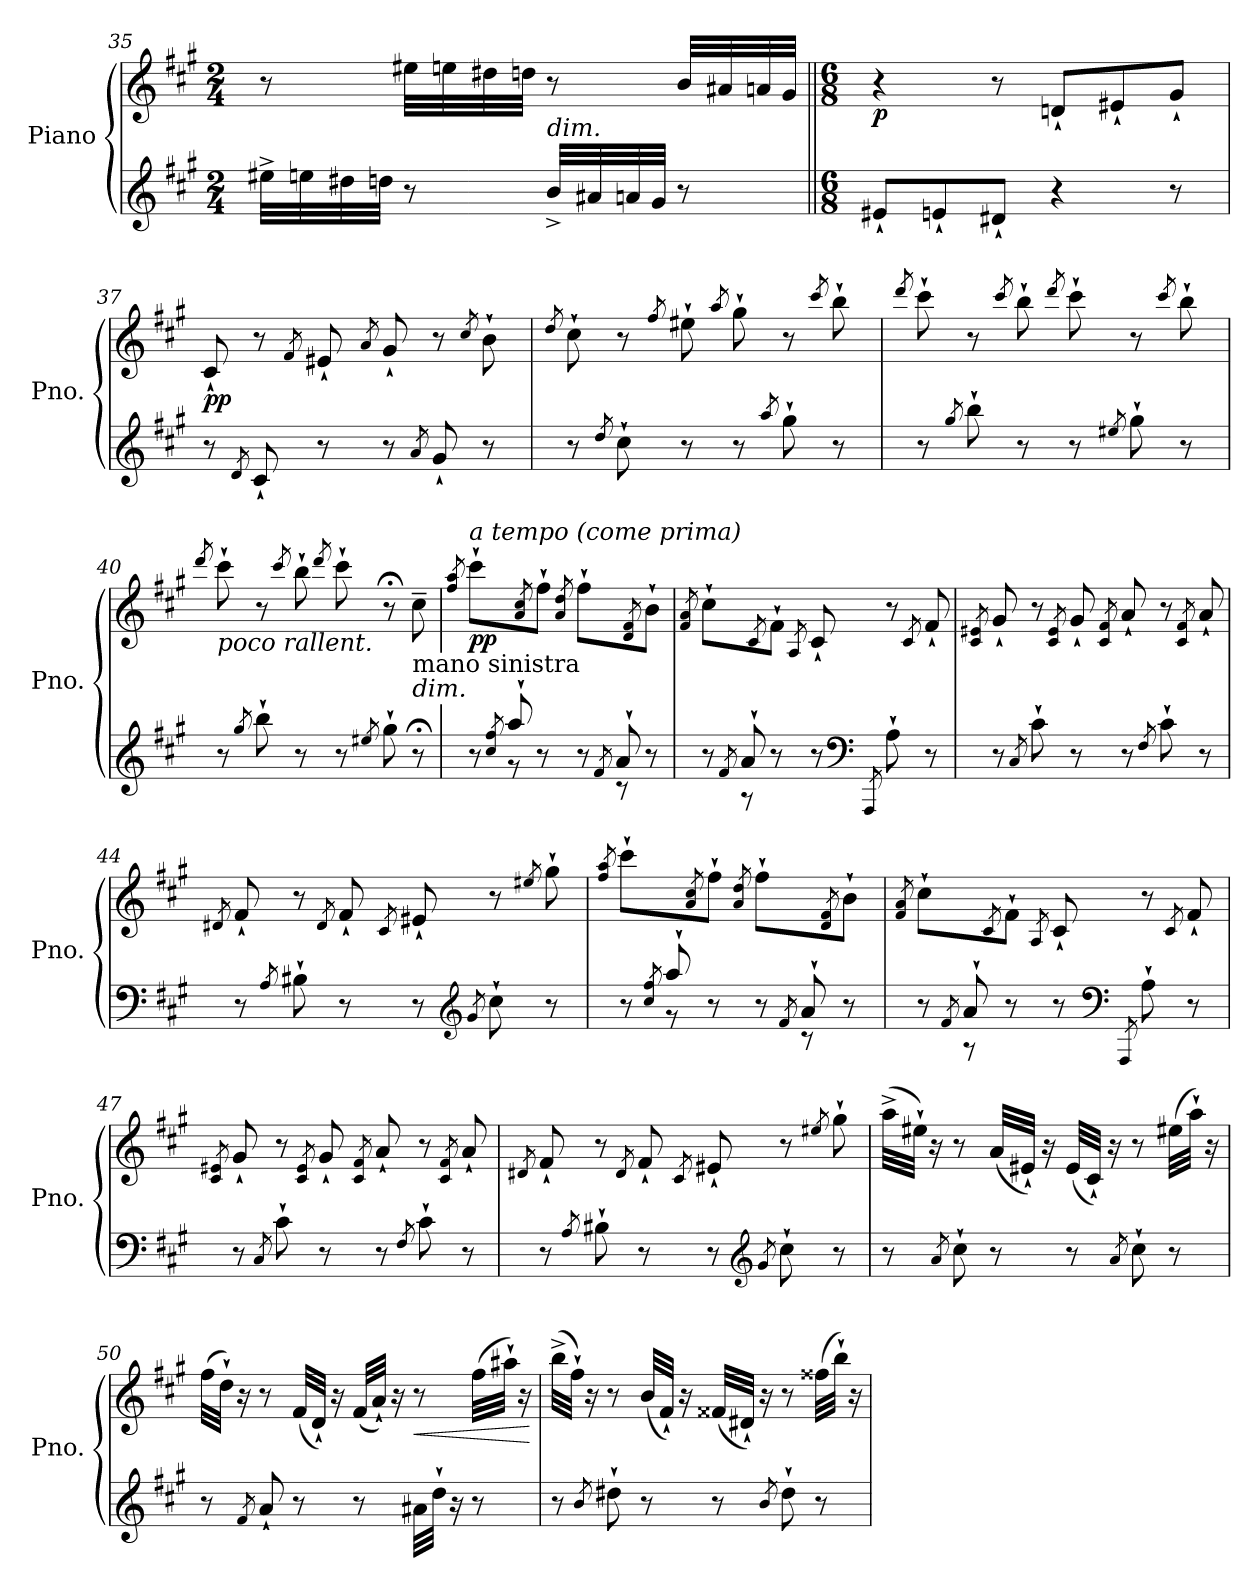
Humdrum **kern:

**kern	**kern	**dynam
*part1	*part1	*part1
*staff2	*staff1	*staff1/2
*I"Piano	*	*
*I'Pno.	*	*
!!LO:LB:g=z
*clefG2	*clefG2	*
*k[f#c#g#]	*k[f#c#g#]	*
*M2/4	*M2/4	*
=35	=35	=35
32ee#X<^\LLL	8r	.
32een<\	.	.
32dd#X<\	.	.
32ddn<\JJJ	.	.
8r	32ee#X\LLL	.
.	32een\	.
.	32dd#X\	.
.	32ddn\JJJ	.
!LO:TX:a:i:t=dim.	!	!
32b<^/LLL	8r	.
32a#X</	.	.
32an</	.	.
32g#</JJJ	.	.
8r	32b/LLL	.
.	32a#X/	.
.	32an/	.
.	32g#/JJJ	.
=36||	=36||	=36||
*M6/8	*M6/8	*
!	!	!LO:DY:b
8e#X<`/L	4r	p
8en<`/	.	.
8d#X<`/J	8r	.
4r	8dn`/L	.
.	8e#X`/	.
8r	8g#`/J	.
=37	=37	=37
!	!	!LO:DY:b
8r	8c#`/	pp
8qd</	.	.
8c#<`/	8r	.
.	8qf#/	.
8r	8e#X`/	.
.	8qa/	.
8r	8g#`/	.
8qa</	.	.
8g#<`/	8r	.
.	8qcc#/	.
8r	8b`\	.
!!LO:LB:g=z
=38	=38	=38
.	8qdd/	.
8r	8cc#`\	.
8qdd</	.	.
8cc#<`\	8r	.
.	8qff#/	.
8r	8ee#X`\	.
.	8qaa/	.
8r	8gg#`\	.
8qaa</	.	.
8gg#<`\	8r	.
.	8qccc#/	.
8r	8bb`\	.
=39	=39	=39
.	8qddd/	.
8r	8ccc#`\	.
8qgg#</	.	.
8bb<`\	8r	.
.	8qccc#/	.
8r	8bb`\	.
.	8qddd/	.
8r	8ccc#`\	.
8qee#X</	.	.
8gg#<`\	8r	.
.	8qccc#/	.
8r	8bb`\	.
=40	=40	=40
.	8qddd/	.
!	!LO:TX:b:i:t=poco rallent.	!
8r	8ccc#`\	.
8qgg#</	.	.
8bb`\	8r	.
.	8qccc#/	.
8r	8bb`\	.
.	8qddd/	.
8r	8ccc#`\	.
8qee#X</	.	.
8gg#<`\	8r;<	.
!	!LO:TX:b:t=mano sinistra	!
!	!LO:TX:b:i:t=dim.	!
8r;	8cc#~\	.
=41	=41	=41
*	*MM180	*
.	8qff#/ 8qaa/	.
*^	*	*
!	!	!LO:TX:a:i:t=a tempo (come prima)	!
!	!	!	!LO:DY:b
8ryy	8r	8ccc#`\L	pp
8qcc#/ 8qff#/	.	.	.
8aa`/	8r	8ryy	.
.	.	8qa/ 8qcc#/	.
4ryy	8r	8ff#`\J	.
.	.	8qa/ 8qdd/	.
.	8r	8ff#`\L	.
8qf#/	.	.	.
8a`/	8r	8ryy	.
.	.	8qd/ 8qf#/	.
8ryy	8r	8b`\J	.
!!LO:LB:g=z
=42	=42	=42	=42
.	.	8qf#/ 8qa/	.
8ryy	8r	8cc#`\L	.
8qf#/	.	.	.
8a`/	8r	8ryy	.
.	.	8qc#/	.
2ryy	8r	8f#`\J	.
.	.	8qA/	.
.	8r	8c#`/	.
.	8qF#</	.	.
*clefF4	*	*	*
.	8A<`\	8r	.
.	.	8qc#/	.
.	8r	8f#`/	.
*v	*v	*	*
=43	=43	=43
.	8qc#/ 8qe#X/	.
8r	8g#`/	.
8qC#</	.	.
8c#<`\	8r	.
.	8qc#/ 8qe#/	.
8r	8g#`/	.
.	8qc#/ 8qf#/	.
8r	8a`/	.
8qF#</	.	.
8c#<`\	8r	.
.	8qc#/ 8qf#/	.
8r	8a`/	.
=44	=44	=44
.	8qd#X/	.
8r	8f#`/	.
8qA</	.	.
8B#X<`\	8r	.
.	8qd#/	.
8r	8f#`/	.
.	8qc#/	.
8r	8e#X`/	.
*clefG2	*	*
8qg#</	.	.
8cc#<`\	8r	.
.	8qee#X/	.
8r	8gg#`\	.
!!LO:LB:g=z
=45	=45	=45
.	8qff#/ 8qaa/	.
*^	*	*
8ryy	8r	8ccc#`\L	.
8qcc#/ 8qff#/	.	.	.
8aa`/	8r	8ryy	.
.	.	8qa/ 8qcc#/	.
4ryy	8r	8ff#`\J	.
.	.	8qa/ 8qdd/	.
.	8r	8ff#`\L	.
8qf#/	.	.	.
8a`/	8r	8ryy	.
.	.	8qd/ 8qf#/	.
8ryy	8r	8b`\J	.
=46	=46	=46	=46
.	.	8qf#/ 8qa/	.
8ryy	8r	8cc#`\L	.
8qf#/	.	.	.
8a`/	8r	8ryy	.
.	.	8qc#/	.
2ryy	8r	8f#`\J	.
.	.	8qA/	.
.	8r	8c#`/	.
.	8qF#</	.	.
*clefF4	*	*	*
.	8A<`\	8r	.
.	.	8qc#/	.
.	8r	8f#`/	.
*v	*v	*	*
=47	=47	=47
.	8qc#/ 8qe#X/	.
8r	8g#`/	.
8qC#</	.	.
8c#<`\	8r	.
.	8qc#/ 8qe#/	.
8r	8g#`/	.
.	8qc#/ 8qf#/	.
8r	8a`/	.
8qF#</	.	.
8c#<`\	8r	.
.	8qc#/ 8qf#/	.
8r	8a`/	.
!!LO:PB:g=z
=48	=48	=48
.	8qd#X/	.
8r	8f#`/	.
8qA</	.	.
8B#X<`\	8r	.
.	8qd#/	.
8r	8f#`/	.
.	8qc#/	.
8r	8e#X`/	.
*clefG2	*	*
8qg#</	.	.
8cc#<`\	8r	.
.	8qee#X/	.
8r	8gg#`\	.
=49	=49	=49
8r	(>32aa^\LLL	.
.	32ee#X`\JJJ)	.
.	16r	.
8qa</	.	.
8cc#<`\	8r	.
8r	(<32a/LLL	.
.	32e#X`/JJJ)	.
.	16r	.
8r	(<32e#/LLL	.
.	32c#`/JJJ)	.
.	16r	.
8qa</	.	.
8cc#<`\	8r	.
8r	(>32ee#X\LLL	.
.	32aa`\JJJ)	.
.	16r	.
=50	=50	=50
8r	(>32ff#\LLL	.
.	32dd`\JJJ)	.
.	16r	.
8qf#</	.	.
8a<`/	8r	.
8r	(<32f#/LLL	.
.	32d`/JJJ)	.
.	16r	.
8r	(<32f#/LLL	.
.	32a`/JJJ)	.
.	16r	.
!	!	!LO:HP:b
32a#X<\LLL	8r	<
32dd<`\JJJ	.	.
16r	.	.
8r	(>32ff#\LLL	.
.	32aa#X`\JJJ)	.
.	16r	.
.	.	[
!!LO:LB:g=z
=51	=51	=51
8r	(>32bb^\LLL	.
.	32ff#`\JJJ)	.
.	16r	.
8qb</	.	.
8dd#X<`\	8r	.
8r	(<32b/LLL	.
.	32f#`/JJJ)	.
.	16r	.
8r	(<32f##X/LLL	.
.	32d#X`/JJJ)	.
.	16r	.
8qb</	.	.
8dd#<`\	8r	.
8r	(>32ff##X\LLL	.
.	32bb`\JJJ)	.
.	16r	.
=	=	=
*-	*-	*-
